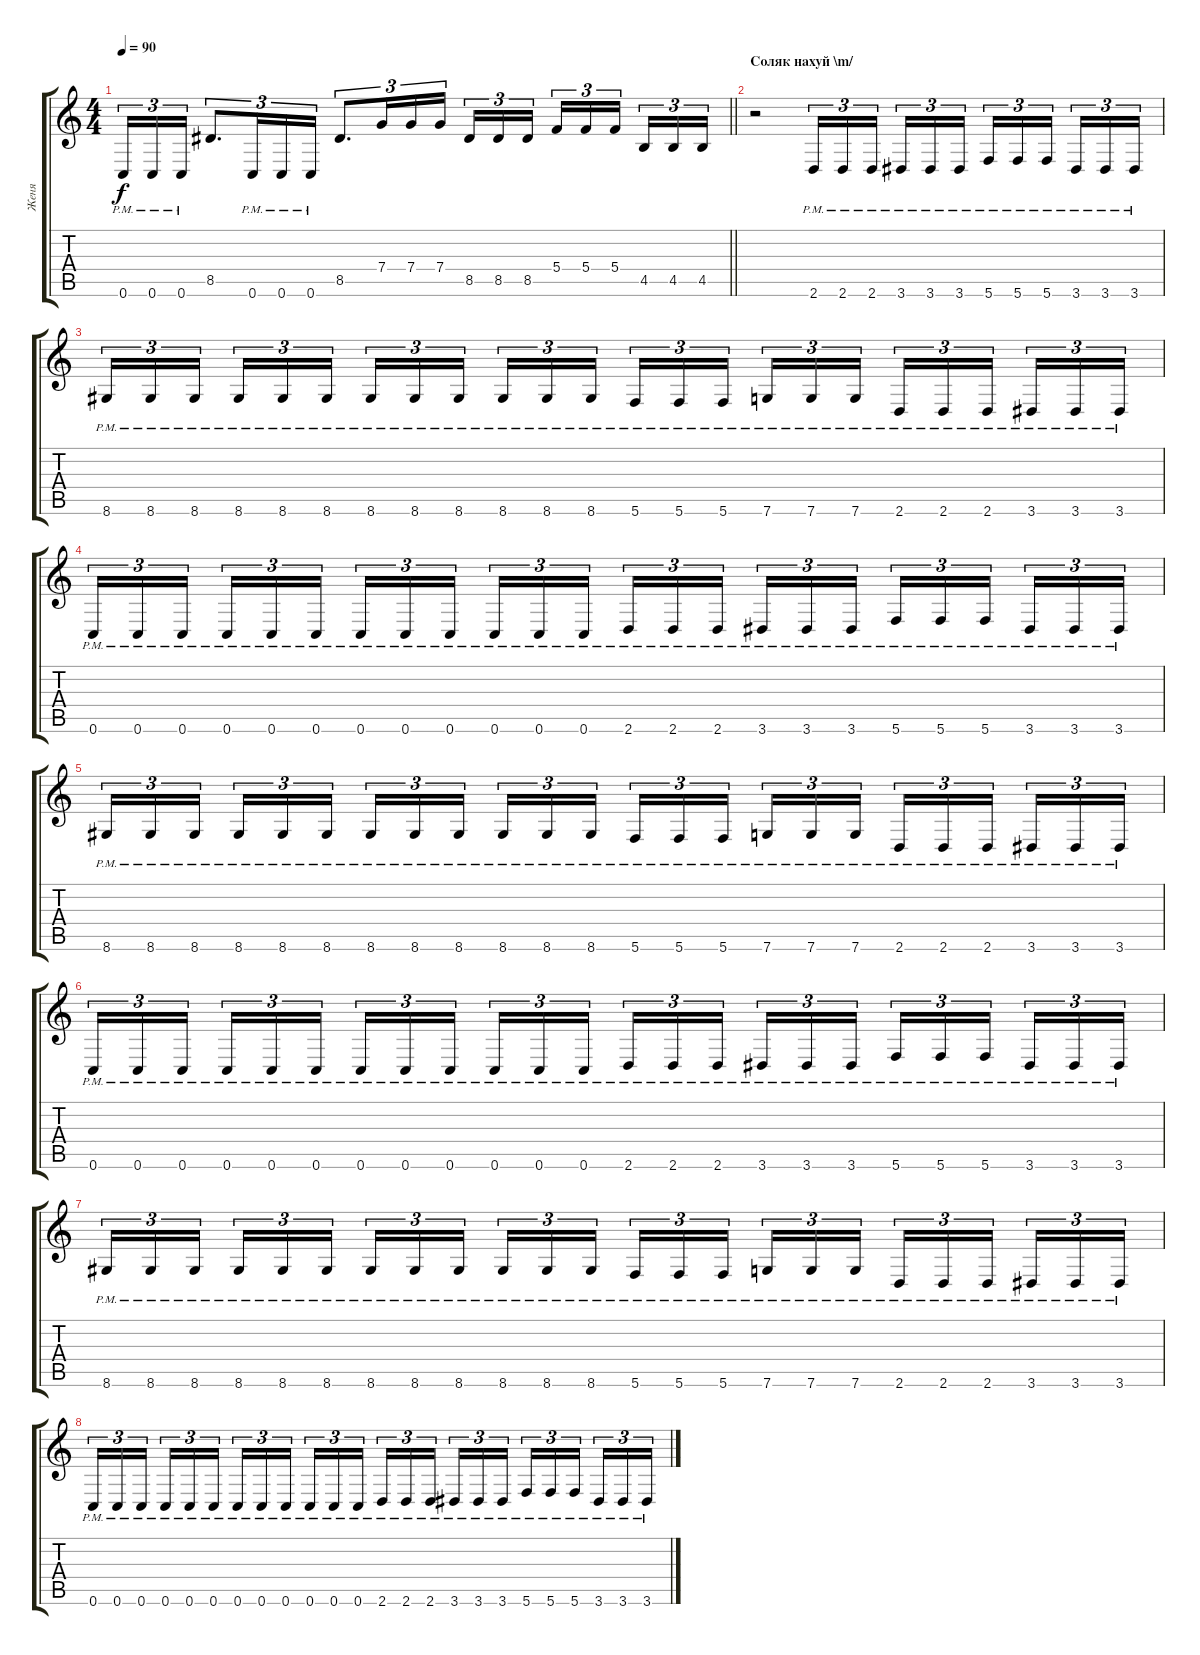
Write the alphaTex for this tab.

\track ("Женя" "Женя") {instrument distortionguitar}
\staff {score tabs}
\tuning (D4 A3 F3 C3 G2 C2) {hide}
\ts (4 4)
\tempo 90
\clef g2
\barLineRight lightlight
\ks c
0.6{pm}.16{tu (3 2) dy f} 0.6{pm}.16{tu (3 2)} 0.6{pm}.16{tu (3 2)} 8.5.8{d tu (3 2)} 0.6{pm}.16{tu (3 2)} 0.6{pm}.16{tu (3 2)} 0.6{pm}.16{tu (3 2)} 8.5.8{d tu (3 2)} 7.4.16{tu (3 2)} 7.4.16{tu (3 2)} 7.4.16{tu (3 2) beam splitsecondary} 8.5.16{tu (3 2)} 8.5.16{tu (3 2)} 8.5.16{tu (3 2)} 5.4.16{tu (3 2)} 5.4.16{tu (3 2)} 5.4.16{tu (3 2) beam splitsecondary} 4.5.16{tu (3 2)} 4.5.16{tu (3 2)} 4.5.16{tu (3 2)} |
\section ("" "Соляк нахуй \\m/")
r.2 2.6{pm}.16{tu (3 2)} 2.6{pm}.16{tu (3 2)} 2.6{pm}.16{tu (3 2) beam splitsecondary} 3.6{pm}.16{tu (3 2)} 3.6{pm}.16{tu (3 2)} 3.6{pm}.16{tu (3 2)} 5.6{pm}.16{tu (3 2)} 5.6{pm}.16{tu (3 2)} 5.6{pm}.16{tu (3 2) beam splitsecondary} 3.6{pm}.16{tu (3 2)} 3.6{pm}.16{tu (3 2)} 3.6{pm}.16{tu (3 2)} |
8.6{pm}.16{tu (3 2)} 8.6{pm}.16{tu (3 2)} 8.6{pm}.16{tu (3 2) beam splitsecondary} 8.6{pm}.16{tu (3 2)} 8.6{pm}.16{tu (3 2)} 8.6{pm}.16{tu (3 2)} 8.6{pm}.16{tu (3 2)} 8.6{pm}.16{tu (3 2)} 8.6{pm}.16{tu (3 2) beam splitsecondary} 8.6{pm}.16{tu (3 2)} 8.6{pm}.16{tu (3 2)} 8.6{pm}.16{tu (3 2)} 5.6{pm}.16{tu (3 2)} 5.6{pm}.16{tu (3 2)} 5.6{pm}.16{tu (3 2) beam splitsecondary} 7.6{pm}.16{tu (3 2)} 7.6{pm}.16{tu (3 2)} 7.6{pm}.16{tu (3 2)} 2.6{pm}.16{tu (3 2)} 2.6{pm}.16{tu (3 2)} 2.6{pm}.16{tu (3 2) beam splitsecondary} 3.6{pm}.16{tu (3 2)} 3.6{pm}.16{tu (3 2)} 3.6{pm}.16{tu (3 2)} |
0.6{pm}.16{tu (3 2)} 0.6{pm}.16{tu (3 2)} 0.6{pm}.16{tu (3 2) beam splitsecondary} 0.6{pm}.16{tu (3 2)} 0.6{pm}.16{tu (3 2)} 0.6{pm}.16{tu (3 2)} 0.6{pm}.16{tu (3 2)} 0.6{pm}.16{tu (3 2)} 0.6{pm}.16{tu (3 2) beam splitsecondary} 0.6{pm}.16{tu (3 2)} 0.6{pm}.16{tu (3 2)} 0.6{pm}.16{tu (3 2)} 2.6{pm}.16{tu (3 2)} 2.6{pm}.16{tu (3 2)} 2.6{pm}.16{tu (3 2) beam splitsecondary} 3.6{pm}.16{tu (3 2)} 3.6{pm}.16{tu (3 2)} 3.6{pm}.16{tu (3 2)} 5.6{pm}.16{tu (3 2)} 5.6{pm}.16{tu (3 2)} 5.6{pm}.16{tu (3 2) beam splitsecondary} 3.6{pm}.16{tu (3 2)} 3.6{pm}.16{tu (3 2)} 3.6{pm}.16{tu (3 2)} |
8.6{pm}.16{tu (3 2)} 8.6{pm}.16{tu (3 2)} 8.6{pm}.16{tu (3 2) beam splitsecondary} 8.6{pm}.16{tu (3 2)} 8.6{pm}.16{tu (3 2)} 8.6{pm}.16{tu (3 2)} 8.6{pm}.16{tu (3 2)} 8.6{pm}.16{tu (3 2)} 8.6{pm}.16{tu (3 2) beam splitsecondary} 8.6{pm}.16{tu (3 2)} 8.6{pm}.16{tu (3 2)} 8.6{pm}.16{tu (3 2)} 5.6{pm}.16{tu (3 2)} 5.6{pm}.16{tu (3 2)} 5.6{pm}.16{tu (3 2) beam splitsecondary} 7.6{pm}.16{tu (3 2)} 7.6{pm}.16{tu (3 2)} 7.6{pm}.16{tu (3 2)} 2.6{pm}.16{tu (3 2)} 2.6{pm}.16{tu (3 2)} 2.6{pm}.16{tu (3 2) beam splitsecondary} 3.6{pm}.16{tu (3 2)} 3.6{pm}.16{tu (3 2)} 3.6{pm}.16{tu (3 2)} |
0.6{pm}.16{tu (3 2)} 0.6{pm}.16{tu (3 2)} 0.6{pm}.16{tu (3 2) beam splitsecondary} 0.6{pm}.16{tu (3 2)} 0.6{pm}.16{tu (3 2)} 0.6{pm}.16{tu (3 2)} 0.6{pm}.16{tu (3 2)} 0.6{pm}.16{tu (3 2)} 0.6{pm}.16{tu (3 2) beam splitsecondary} 0.6{pm}.16{tu (3 2)} 0.6{pm}.16{tu (3 2)} 0.6{pm}.16{tu (3 2)} 2.6{pm}.16{tu (3 2)} 2.6{pm}.16{tu (3 2)} 2.6{pm}.16{tu (3 2) beam splitsecondary} 3.6{pm}.16{tu (3 2)} 3.6{pm}.16{tu (3 2)} 3.6{pm}.16{tu (3 2)} 5.6{pm}.16{tu (3 2)} 5.6{pm}.16{tu (3 2)} 5.6{pm}.16{tu (3 2) beam splitsecondary} 3.6{pm}.16{tu (3 2)} 3.6{pm}.16{tu (3 2)} 3.6{pm}.16{tu (3 2)} |
8.6{pm}.16{tu (3 2)} 8.6{pm}.16{tu (3 2)} 8.6{pm}.16{tu (3 2) beam splitsecondary} 8.6{pm}.16{tu (3 2)} 8.6{pm}.16{tu (3 2)} 8.6{pm}.16{tu (3 2)} 8.6{pm}.16{tu (3 2)} 8.6{pm}.16{tu (3 2)} 8.6{pm}.16{tu (3 2) beam splitsecondary} 8.6{pm}.16{tu (3 2)} 8.6{pm}.16{tu (3 2)} 8.6{pm}.16{tu (3 2)} 5.6{pm}.16{tu (3 2)} 5.6{pm}.16{tu (3 2)} 5.6{pm}.16{tu (3 2) beam splitsecondary} 7.6{pm}.16{tu (3 2)} 7.6{pm}.16{tu (3 2)} 7.6{pm}.16{tu (3 2)} 2.6{pm}.16{tu (3 2)} 2.6{pm}.16{tu (3 2)} 2.6{pm}.16{tu (3 2) beam splitsecondary} 3.6{pm}.16{tu (3 2)} 3.6{pm}.16{tu (3 2)} 3.6{pm}.16{tu (3 2)} |
0.6{pm}.16{tu (3 2)} 0.6{pm}.16{tu (3 2)} 0.6{pm}.16{tu (3 2) beam splitsecondary} 0.6{pm}.16{tu (3 2)} 0.6{pm}.16{tu (3 2)} 0.6{pm}.16{tu (3 2)} 0.6{pm}.16{tu (3 2)} 0.6{pm}.16{tu (3 2)} 0.6{pm}.16{tu (3 2) beam splitsecondary} 0.6{pm}.16{tu (3 2)} 0.6{pm}.16{tu (3 2)} 0.6{pm}.16{tu (3 2)} 2.6{pm}.16{tu (3 2)} 2.6{pm}.16{tu (3 2)} 2.6{pm}.16{tu (3 2) beam splitsecondary} 3.6{pm}.16{tu (3 2)} 3.6{pm}.16{tu (3 2)} 3.6{pm}.16{tu (3 2)} 5.6{pm}.16{tu (3 2)} 5.6{pm}.16{tu (3 2)} 5.6{pm}.16{tu (3 2) beam splitsecondary} 3.6{pm}.16{tu (3 2)} 3.6{pm}.16{tu (3 2)} 3.6{pm}.16{tu (3 2)}
